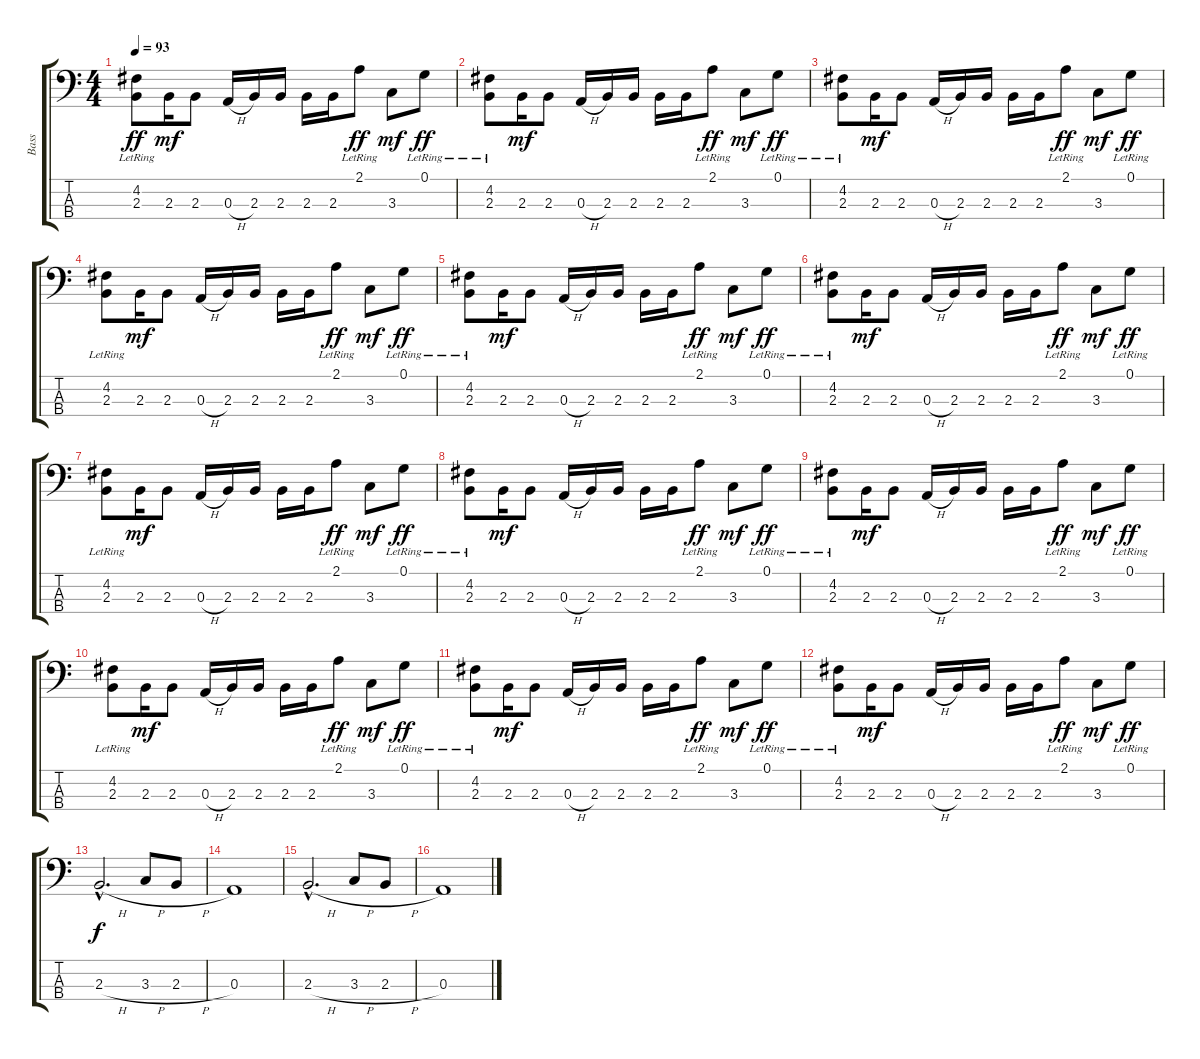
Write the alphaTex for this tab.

\track ("Bass" "Bass") {instrument electricbasspick}
\staff {score tabs}
\tuning (G2 D2 A1 D1) {hide}
\ts (4 4)
\tempo 93
\clef f4
\ks c
(4.2{lr} 2.3{lr}).8{dy ff} 2.3.16{dy mf} 2.3.8 0.3{h}.16 2.3.16 2.3.16 2.3.16 2.3.16 2.1{lr}.8{dy ff} 3.3.8{dy mf} 0.1{lr}.8{dy ff} |
(4.2{lr} 2.3{lr}).8 2.3.16{dy mf} 2.3.8 0.3{h}.16 2.3.16 2.3.16 2.3.16 2.3.16 2.1{lr}.8{dy ff} 3.3.8{dy mf} 0.1{lr}.8{dy ff} |
(4.2{lr} 2.3{lr}).8 2.3.16{dy mf} 2.3.8 0.3{h}.16 2.3.16 2.3.16 2.3.16 2.3.16 2.1{lr}.8{dy ff} 3.3.8{dy mf} 0.1{lr}.8{dy ff} |
(4.2{lr} 2.3{lr}).8 2.3.16{dy mf} 2.3.8 0.3{h}.16 2.3.16 2.3.16 2.3.16 2.3.16 2.1{lr}.8{dy ff} 3.3.8{dy mf} 0.1{lr}.8{dy ff} |
(4.2{lr} 2.3{lr}).8 2.3.16{dy mf} 2.3.8 0.3{h}.16 2.3.16 2.3.16 2.3.16 2.3.16 2.1{lr}.8{dy ff} 3.3.8{dy mf} 0.1{lr}.8{dy ff} |
(4.2{lr} 2.3{lr}).8 2.3.16{dy mf} 2.3.8 0.3{h}.16 2.3.16 2.3.16 2.3.16 2.3.16 2.1{lr}.8{dy ff} 3.3.8{dy mf} 0.1{lr}.8{dy ff} |
(4.2{lr} 2.3{lr}).8 2.3.16{dy mf} 2.3.8 0.3{h}.16 2.3.16 2.3.16 2.3.16 2.3.16 2.1{lr}.8{dy ff} 3.3.8{dy mf} 0.1{lr}.8{dy ff} |
(4.2{lr} 2.3{lr}).8 2.3.16{dy mf} 2.3.8 0.3{h}.16 2.3.16 2.3.16 2.3.16 2.3.16 2.1{lr}.8{dy ff} 3.3.8{dy mf} 0.1{lr}.8{dy ff} |
(4.2{lr} 2.3{lr}).8 2.3.16{dy mf} 2.3.8 0.3{h}.16 2.3.16 2.3.16 2.3.16 2.3.16 2.1{lr}.8{dy ff} 3.3.8{dy mf} 0.1{lr}.8{dy ff} |
(4.2{lr} 2.3{lr}).8 2.3.16{dy mf} 2.3.8 0.3{h}.16 2.3.16 2.3.16 2.3.16 2.3.16 2.1{lr}.8{dy ff} 3.3.8{dy mf} 0.1{lr}.8{dy ff} |
(4.2{lr} 2.3{lr}).8 2.3.16{dy mf} 2.3.8 0.3{h}.16 2.3.16 2.3.16 2.3.16 2.3.16 2.1{lr}.8{dy ff} 3.3.8{dy mf} 0.1{lr}.8{dy ff} |
(4.2{lr} 2.3{lr}).8 2.3.16{dy mf} 2.3.8 0.3{h}.16 2.3.16 2.3.16 2.3.16 2.3.16 2.1{lr}.8{dy ff} 3.3.8{dy mf} 0.1{lr}.8{dy ff} |
2.3{h hac}.2{d dy f} 3.3{h}.8 2.3{h}.8 |
0.3.1 |
2.3{h hac}.2{d} 3.3{h}.8 2.3{h}.8 |
0.3.1
